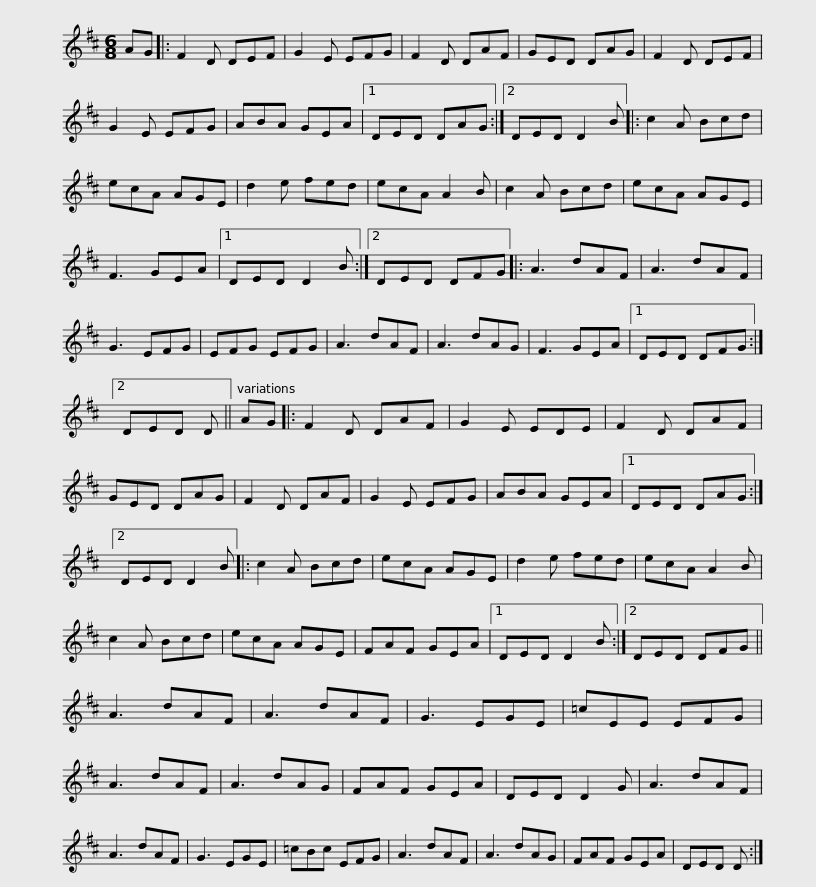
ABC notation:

X:1
L:1/8
M:6/8
I:linebreak $
K:D
V:1 treble
V:1
 AG |: F2 D DEF | G2 E EFG | F2 D DAF | GED DAG | %5
 F2 D DEF | G2 E EFG | ABA GEA |1$ DED DAG :|2 DED D2 B |: %10
 c2 A Bcd | ecA AGE | d2 e fed | ecA A2 B | c2 A Bcd | %15
 ecA AGE |$ F3 GEA |1 DED D2 B :|2 DED DFG |: A3 dAF | %20
 A3 dAF | G3 EFG | EFG EFG | A3 dAF |$ A3 dAG | %25
 F3 GEA |1 DED DFG :|2 DED D || AG |: F2 D DAF | %30
 G2 E EDE | F2 D DAF |$ GED DAG | F2 D DAF | G2 E EFG | %35
 ABA GEA |1 DED DAG :|2 DED D2 B |: c2 A Bcd |$ ecA AGE | %40
 d2 e fed | ecA A2 B | c2 A Bcd | ecA AGE | FAF GEA |1 %45
 DED D2 B :|2 DED DFG ||$ A3 dAF | A3 dAF | G3 EGE | %50
 =cEE EFG | A3 dAF | A3 dAG | FAF GEA | DED D2 G | %55
 A3 dAF |$ A3 dAF | G3 EGE | =cBc EFG | A3 dAF | %60
 A3 dAG | FAF GEA | DED D :| %63
